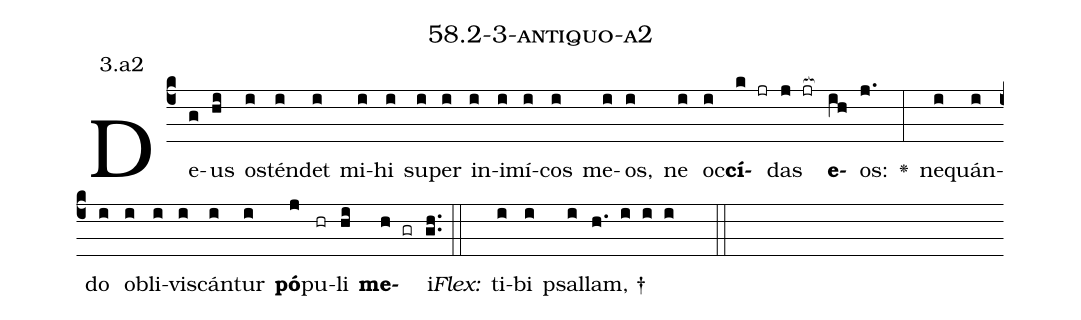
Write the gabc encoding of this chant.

name: 58.2-3-antiquo-a2;
annotation: 3.a2;
%%
(c4)De(g)us(hi) os(i)tén(i)det(i) mi(i)hi(i) su(i)per(i) in(i)i(i)mí(i)cos(i) me(i)os,(i) ne(i) oc(i)<b>cí</b>(k jr)das(j jr[ocb:1{]) <b>e</b>(ih[ocb:0}])os:(j.) <v>\greheightstar</v>(:) ne(i)quán(i)do(i) ob(i)li(i)vis(i)cán(i)tur(i) <b>pó</b>(j)pu(hr)li(hi) <b>me</b>(h gr)i.(gh..) (::)
<i>Flex:</i>()  ti(i)bi(i) psal(i)lam, †(h. i i i  ::)

%E(i) u(i) o(j) u(hi) a(h) e.(gh..) (::)
